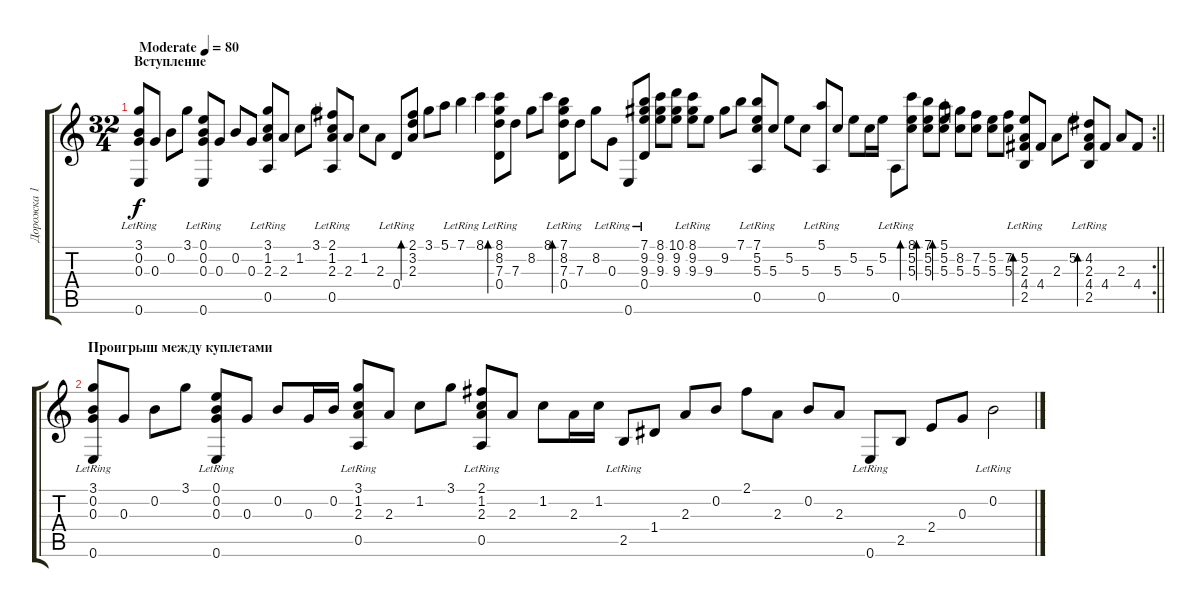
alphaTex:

\track ("Дорожка 1" "Дорожка 1") {instrument acousticguitarsteel}
\staff {score tabs}
\tuning (E4 B3 G3 D3 A2 E2) {hide}
\rc 2
\ts (32 4)
\section ("" "Вступление")
\tempo (80 "Moderate")
\clef g2
\barLineRight lightlight
\ks c
(3.1{lr} 0.2{lr} 0.3{lr} 0.6{lr}).8{dy f instrument acousticguitarsteel} 0.3.8 0.2.8 3.1.8 (0.1{lr} 0.2{lr} 0.3{lr} 0.6{lr}).8 0.3.8 0.2.8 0.3.8 (3.1{lr} 1.2{lr} 2.3{lr} 0.5{lr}).8 2.3.8 1.2.8 3.1.8 (2.1{lr} 1.2{lr} 2.3{lr} 0.5{lr}).8 2.3.8 1.2.8 2.3.8 0.4{lr}.8 (2.1 3.2 2.3).8{bd 60} 3.1.8 5.1.8 7.1{lr}.4 8.1.4 (8.1{lr} 8.2{lr} 7.3{lr} 0.4{lr}).8{bd 60} 7.3.8 8.2.8 8.1.8 (7.1{lr} 8.2{lr} 7.3{lr} 0.4{lr}).8{bd 60} 7.3.8 8.2.8 0.3{lr}.8 0.6{lr}.8 (7.1{lr} 9.2{lr} 9.3{lr} 0.4{lr}).8 (8.1 9.2 9.3).8 (10.1 9.2 9.3).8 (8.1{lr} 9.2 9.3).8 9.3.8 9.2.8 7.1.8 (7.1{lr} 5.2{lr} 5.3{lr} 0.5{lr}).8 5.3.8 5.2.8 5.3.8 (5.1{lr} 0.5).8 5.3.8 5.2.8 5.3.16 5.2.16 0.5{lr}.8 (8.1 5.2 5.3).8{bd 60} (7.1 5.2 5.3).8{bd 60} (5.1 5.2 5.3).8{bd 60} (8.2 5.3).8 (7.2 5.3).8 (5.2 5.3).8 (7.2 5.3).8 (5.2{lr} 2.3 4.4{lr} 2.5{lr}).8{bd 60} 4.4.8 2.3.8 5.2.8 (4.2{lr} 2.3 4.4{lr} 2.5{lr}).8{bd 60} 4.4.8 2.3.8 4.4.8 |
\section ("" "Проигрыш между куплетами")
(3.1{lr} 0.2{lr} 0.3{lr} 0.6{lr}).8 0.3.8 0.2.8 3.1.8 (0.1{lr} 0.2{lr} 0.3{lr} 0.6{lr}).8 0.3.8 0.2.8 0.3.16 0.2.16 (3.1{lr} 1.2{lr} 2.3{lr} 0.5{lr}).8 2.3.8 1.2.8 3.1.8 (2.1{lr} 1.2{lr} 2.3{lr} 0.5{lr}).8 2.3.8 1.2.8 2.3.16 1.2.16 2.5{lr}.8 1.4.8 2.3.8 0.2.8 2.1.8 2.3.8 0.2.8 2.3.8 0.6{lr}.8 2.5.8 2.4.8 0.3.8 0.2{lr}.2
